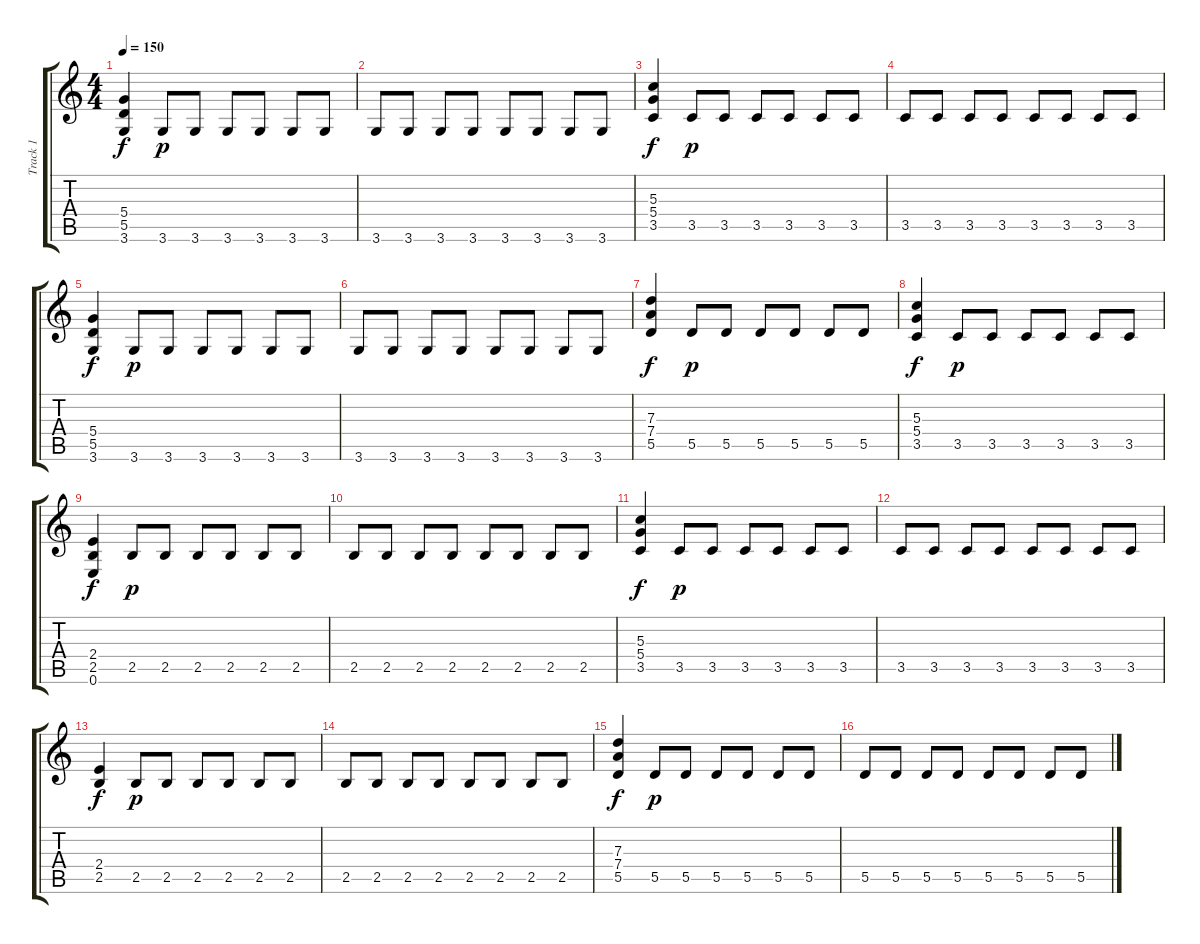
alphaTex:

\track ("Track 1" "Track 1") {instrument overdrivenguitar}
\staff {score tabs}
\tuning (E4 B3 G3 D3 A2 E2) {hide}
\ts (4 4)
\tempo 150
\clef g2
\ks c
(5.4 5.5 3.6).4{dy f instrument overdrivenguitar} 3.6.8{dy p} 3.6.8 3.6.8 3.6.8 3.6.8 3.6.8 |
3.6.8 3.6.8 3.6.8 3.6.8 3.6.8 3.6.8 3.6.8 3.6.8 |
(5.3 5.4 3.5).4{dy f} 3.5.8{dy p} 3.5.8 3.5.8 3.5.8 3.5.8 3.5.8 |
3.5.8 3.5.8 3.5.8 3.5.8 3.5.8 3.5.8 3.5.8 3.5.8 |
(5.4 5.5 3.6).4{dy f} 3.6.8{dy p} 3.6.8 3.6.8 3.6.8 3.6.8 3.6.8 |
3.6.8 3.6.8 3.6.8 3.6.8 3.6.8 3.6.8 3.6.8 3.6.8 |
(7.3 7.4 5.5).4{dy f} 5.5.8{dy p} 5.5.8 5.5.8 5.5.8 5.5.8 5.5.8 |
(5.3 5.4 3.5).4{dy f} 3.5.8{dy p} 3.5.8 3.5.8 3.5.8 3.5.8 3.5.8 |
(2.4 2.5 0.6).4{dy f} 2.5.8{dy p} 2.5.8 2.5.8 2.5.8 2.5.8 2.5.8 |
2.5.8 2.5.8 2.5.8 2.5.8 2.5.8 2.5.8 2.5.8 2.5.8 |
(5.3 5.4 3.5).4{dy f} 3.5.8{dy p} 3.5.8 3.5.8 3.5.8 3.5.8 3.5.8 |
3.5.8 3.5.8 3.5.8 3.5.8 3.5.8 3.5.8 3.5.8 3.5.8 |
(2.4 2.5).4{dy f} 2.5.8{dy p} 2.5.8 2.5.8 2.5.8 2.5.8 2.5.8 |
2.5.8 2.5.8 2.5.8 2.5.8 2.5.8 2.5.8 2.5.8 2.5.8 |
(7.3 7.4 5.5).4{dy f} 5.5.8{dy p} 5.5.8 5.5.8 5.5.8 5.5.8 5.5.8 |
5.5.8 5.5.8 5.5.8 5.5.8 5.5.8 5.5.8 5.5.8 5.5.8
